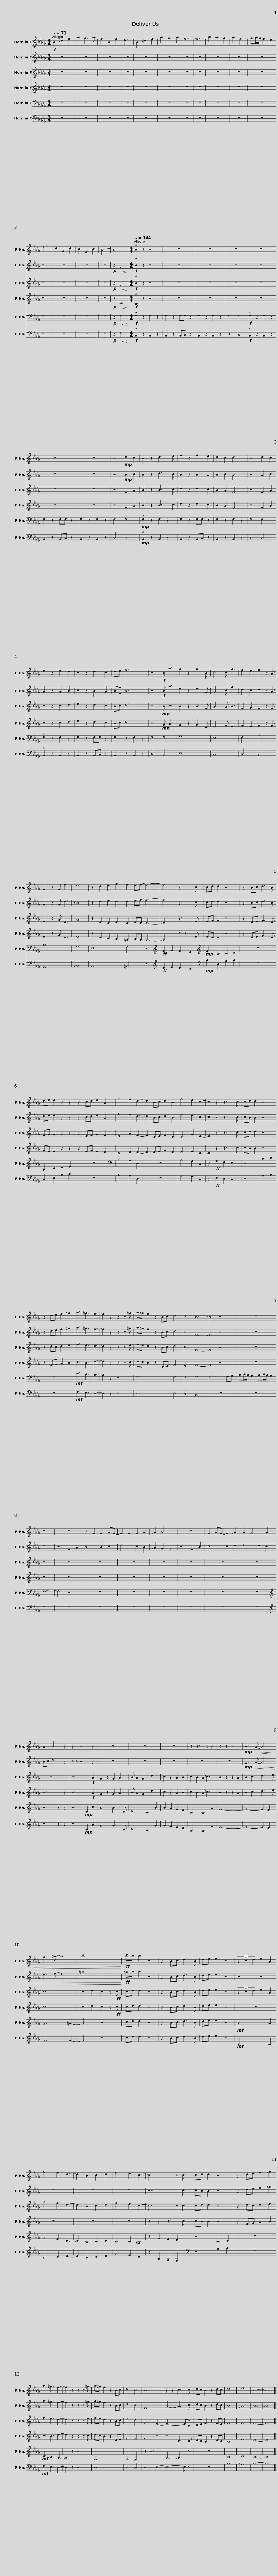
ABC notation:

X:1
%%score 1 2 3 4 5 6
L:1/8
Q:1/4=71
M:3/4
I:linebreak $
K:none
V:1 treble transpose=-7
V:2 treble transpose=-7
V:3 treble transpose=-7
V:4 treble transpose=-7
V:5 bass transpose=-7
V:6 bass transpose=-7
V:1
[K:Db]!f! B2 =d2 f2 | a2 g3 a | f2 B2 f2 | e6 | B2 =d2 f2 | %5
 a2 g3 a | f6- | f6 | b2 a2 g2 | a2 f4 | %10
 ga/g/ f2 e2 |$ f6 | d2 G2 d2 | c2 F2 c2 | B6- | %15
 B6 |[M:4/4][Q:1/4=144] !^!B2 z2 z4 | z8 | z8 | z8 | %20
 z8 | z8 |$ z8 | z4!mp! d2 c2 | B2 z2 d3 e | %25
 f2 z2 f2 e2 | d2 c2 d4 | z4 d2 c2 | e2 z2 e2 d2 | c2 z2 d2 c2 | %30
 de f6 |$ z4!f! B a3 | g2 z2 g3 B | c4 c g3 | f2 e2 f2 z A | %35
 G2 z2 G f3 | e8 | z2 d2 e2 g2 | f2 ef- f4- |$ f4 z3 c | %40
 cd d2 z4 | z2 Bc d3 B | de e2 z2 z2 | z2 cd e2 A2 | g4 f2 d2- | %45
 d2 Bc d2 B2 | f4 e2 c2- |$ c2 z2 z3 c | cd d2 z4 | z2 de f2 =g2 | %50
 a3 =g3 f2- | f2 z2 z2 z =g | a=g f2 z2 Bc | d4 c4 | B8- |$ %55
 B4 z4 | z8 | z8 | z8 | z2 G2 G2 AG- | %60
 G2 G2 G2 A2 | =A2 B6 | z8 | G2 AG- G2 =A2 |$ A2 G4 A2 | %65
 A2 B4 z2 | z2 z4 z2 | z8 | z8 | z8 | %70
 z2 z3 z z2 | z2 z2 z4 |$!mp! B3!<(! A- A4 | g3 =a- a4 | c'8!<)! | %75
!ff! c'b b2 z4 | z2 Bc d3 B | de e2 z4 | (3z2 c2 d2 e2 A2 |$ g4 f2 d2- | %80
 d2 B2 c2 d2 | f4 e2 c2- | c6 z c | cd d2 z4 | z2 de f2 =g2 | %85
 a3 =g3 f2- |$ f2 z2 z2 z =g | a=g f2 z2 Bc | d4 c4 | B8 | %90
 z2 z2 c3 c | dc B2 z2 dc | d8 | e8 | B8- | %95
 B8 |] %96
V:2
[K:Db] z6 | z6 | z6 | z6 | z6 | %5
 z6 | z6 | z6 | z6 | z6 | %10
 z6 |$ z6 | z6 | z6 | z6 | %15
!p! z2!<(! F4!<)! |[M:4/4]!f! !^!B2 z2 z4 | z8 | z8 | z8 | %20
 z8 | z8 |$ z8 | z4!mp! B2 c2 | B2 z2 d3 c | %25
 B2 z2 B2 A2 | B2 c2 B4 | z4 A2 c2 | A2 z2 A2 B2 | c2 z2 B2 A2 | %30
 BF B6 |$ z4!f! B a3 | e2 z2 e3 G | A4 c g3 | d2 c2 d2 z A | %35
 G2 z2 G d3 | =B8 | z2 d2 e2 d2 | d2 ef- f4- |$ f4 z3 c | %40
 cd d2 z4 | z2 Bc d3 B | de e2 z2 z2 | z2 cd e2 A2 | g4 f2 d2- | %45
 d2 Bc d2 B2 | f4 e2 c2- |$ c2 z2 z3 c | cB B2 z4 | z2 de f2 =g2 | %50
 a3 =g3 f2- | f2 z2 z2 z =g | a=g f2 z2 Bc | d4 c4 | F8- |$ %55
 F4 z4 | z8 | z8 | z4 F2 A2 | B4 B2 c2 | %60
 d4 c2 B2 | =A2 G2 F4 | z4 F2 B2 | c4 c2 d2 |$ e4 d2 c2 | %65
 Bc d4 z2 | z z z4 z2 | z8 | z8 | z8 | %70
 z8 | z8 |$!mp! G3!<(! A- A4 | e3 f- f4 | =a8!<)! | %75
!ff! =ab b2 z4 | z2 Bc d3 B | de e2 z4 | z4 z4 |$ z8 | %80
 z8 | z8 | z7 c | cB B2 z4 | z2 de f2 =g2 | %85
 a3 =g3 f2- |$ f2 z2 z2 z =g | a=g f2 z2 Bc | d4 c4 | F8 | %90
 A4- A3 c | dc B2 z2 dc | B8 | =A8 | B8- | %95
 B8 |] %96
V:3
[K:Db] z6 | z6 | z6 | z6 | z6 | %5
 z6 | z6 | z6 | z6 | z6 | %10
 z6 |$ z6 | z6 | z6 | z6 | %15
!p! z2!<(! F4!<)! |[M:4/4]!f! !^!B2 z2 z4 | z8 | z8 | z8 | %20
 z8 | z8 |$ z8 | z4 F2 A2 | B2 z2 B3 c | %25
 d2 z2 d2 c2 | B2 A2 F4 | z4 F2 A2 | c2 z2 c2 d2 | e2 z2 d2 c2 | %30
 Bc d6 |$ z4!mp! B c3 | B2 z2 B3 F | A4 A B3 | F2 G2 F2 z F | %35
 E2 z2 G D3 | G8 | z2 D2 C2 D2 | C2 DC- C4- |$ C4 z3 E | %40
 EF F2 z4 | z2 DE F3 D | FG G2 z2 z2 | z2 EF G2 F2 | E4 A2 F2- | %45
 F2 DE F2 D2 | D4 G2 E2- |$ E2 z2 z3 c | cd d2 z4 | z2 dc d2 e2 | %50
 f3 e3 d2- | d2 z2 z2 z e | fe d2 z2 Bc | d4 c4 | F8- |$ %55
 F4 z4 | z8 | z8 | z8 | z8 | %60
 z8 | z8 | z8 | z8 |$ z8 | %65
 z8 | z6!f! A2 | G2 z2 G2 A2 | B A2 G2 d3 | c2 z2 A2 B2 | %70
 c2 B2 A c3 | B2 z2 z2 A2 |$ B2 c2 d3 e | c8 | c2 d2 c2 z!ff! c | %75
 cd d2 z4 | z2 Bc d3 B | de e2 z4 | (3z2 c2 d2 e2 A2 |$ g4 f2 d2- | %80
 d2 B2 c2 d2 | f4 e2 c2- | c6 z c | cd d2 z4 | z2 dc d2 e2 | %85
 f3 e3 d2- |$ d2 z2 z2 z e | fe d2 z2 Bc | d4 c4 | F4 E4- | %90
 E6- EC | DE F2 z2 FE | F8 | F8 | F8- | %95
 F8 |] %96
V:4
[K:Db] z6 | z6 | z6 | z6 | z6 | %5
 z6 | z6 | z6 | z6 | z6 | %10
 z6 |$ z6 | z6 | z6 | z6 | %15
!p! z2!<(! C4!<)! |[M:4/4]!f! !^!B,2 z2 z4 | z8 | z8 | z8 | %20
 z8 | z8 |$ z8 | z4 F2 A2 | B2 z2 B3 c | %25
 d2 z2 d2 c2 | B2 A2 F4 | z4 F2 A2 | c2 z2 c2 d2 | e2 z2 d2 c2 | %30
 Bc d6 |$ z4!mp! G A3 | G2 z2 G3 D | E4 F E3 | F2 E2 F2 z F | %35
 E2 z2 G D3 | E8 | z2 D2 C2 B,2 | =A,2 B,A,- A,4- |$ A,4 z z2 E | %40
 ED D2 z4 | z2 DE F3 D | FE E2 z2 z2 | z2 EF E2 D2 | C4 D2 D2- | %45
 D2 DE F2 D2 | D4 E2 C2- |$ C2 z2 z3 c | cB B2 z4 | z2 FG A2 B2 | %50
 c3 B3 d2- | d2 z2 z2 z c | dc B2 z2 DE | F4 E4 | F8- |$ %55
 F4 z4 | z8 | z8 | z8 | z8 | %60
 z8 | z8 | z8 | z8 |$ z8 | %65
 z6 z2 | z6!f! A2 | G2 z2 G2 A2 | B A2 G2 d3 | c2 z2 A2 B2 | %70
 c2 B2 A c3 | B2 z2 z2 A2 |$ B2 c2 d3 e | c8 | c2 d2 c2 z!ff! c | %75
 cd d2 z4 | z2 Bc d3 B | de e2 z4 | z8 |$ z8 | %80
 z8 | z8 | z2 z2 z3 c | cB B2 z4 | z2 FG A2 B2 | %85
 c3 B3 d2- |$ d2 z2 z2 z c | dc B2 z2 DE | F4 E4 | F4 z4 | %90
 z4 C3 C | DC B,2 z2 DC | B,8 | E8 | D8- | %95
 D8 |] %96
V:5
[K:Db] z6 | z6 | z6 | z6 | z6 | %5
 z6 | z6 | z6 | z6 | z6 | %10
 z6 |$ z6 | z6 | z6 | z6 | %15
!p! z2!<(! F,4!<)! |[M:4/4]!f! !^!F,2 z2 F,2 z2 | F,2 z2 F,F, z2 | F,2 z2 F,2 z2 | F,4 F,4 | %20
!f! !^!F,2 z2 F,2 z2 | F,2 z2 F,F, z2 |$ F,2 z2 F,2 z2 | F,4 F,4 |!mp! !^!F,2 z2 F,2 z2 | %25
 F,2 z2 F,F, z2 | F,2 z2 F,2 z2 | F,4 F,4 | !^!F,2 z2 F,2 z2 | F,2 z2 F,F, z2 | %30
 F,2 z2 F,2 z2 |$ F,4 F,4 | G,8 | E,8 | F,4 A,4 | %35
 B,8 | G,8 | E,8 | F,4 z4 |$[K:treble]!ff! F2 G2 F2 E2 | %40
[K:treble]!mp! F2 B,2 C2 D2 | z8 | A,2 C2 D2 E2 | z8 |[K:bass] B,4 A,2 D,2 | %45
 z8 | A,4 G,2 C,2 |$ z2!ff! G,2 F,2 E,2 | z4 C2 D2 | z8 | %50
!mf! C3 B,3 A,2- | A,2 z2 z4 | F,8 | F,4 E,4 | F,8 |$ %55
 F,6 F,G, | A,B,/A,/ G,2 A,B,/A,/ G,2 | F,8- | F,4 z4 | z8 | %60
 z8 | z8 | z8 | z8 |$ z8 | %65
[K:treble] z4 z2 z2 | z4!mp! D2 c2 | B4 B3 D | E4 C2 B2 | B2 A2 G2 F2 | %70
 B,4 B,2 A2 | G8- |$ G4- G2 F2 | G6 =A2- | A4 z4 | %75
 cd d2 z4 | z2 Bc d3 B | de e2 z4 |!mf! B6 A2 |$ G4 F2 D2- | %80
 D2 B,2 C2 D2 | C4 C2 =A,2 | z2 G2 F2 E2 | z4 C2 D2 | z8 | %85
!mf! C3 B,3 A,2- |$ A,2 z2 z4 | F,8 | F,4 E,4 | z2 z6 | %90
 A,4- A,3 z | z8 | B,8 | C8 | B,8- | %95
 B,8 |] %96
V:6
[K:Db] z6 | z6 | z6 | z6 | z6 | %5
 z6 | z6 | z6 | z6 | z6 | %10
 z6 |$ z6 | z6 | z6 | z6 | %15
!p! z2!<(! F,4!<)! |[M:4/4]!f! !^!B,,2 z2 B,,2 z2 | B,,2 z2 B,,C, z2 | B,,2 z2 B,,2 z2 | D,4 C,4 | %20
!f! !^!B,,2 z2 B,,2 z2 | B,,2 z2 B,,C, z2 |$ B,,2 z2 B,,2 z2 | D,4 C,4 |!mp! !^!B,,2 z2 B,,2 z2 | %25
 B,,2 z2 B,,C, z2 | B,,2 z2 B,,2 z2 | D,4 C,4 | !^!B,,2 z2 B,,2 z2 | B,,2 z2 B,,C, z2 | %30
 B,,2 z2 B,,2 z2 |$ D,4 C,4 | E,8 | C,8 | D,4 C,4 | %35
 G,,8 | =B,,8 | A,,8 | =A,,4 z4 |$[K:treble]!ff! D2 E2 D2 C2 | %40
[K:bass]!mp! B,2 D,2 A,2 B,2 | z8 | C,2 E,2 B,2 C2 | z8 | B,4 A,2 D,2 | %45
 z8 | A,4 G,2 C,2 |$ z2!ff! E,2 D,2 C,2 | z4 A,2 B,2 | z8 | %50
!mf! F,3 E,3 D,2- | D,2 z2 z4 | D,8 | D,4 C,4 | B,,8 |$ %55
 z8 | z8 | z8 | z8 | z8 | %60
 z8 | z8 | z8 | z8 |$ z8 | %65
[K:treble] z4 z2 z2 | z4!mp! B,2 A2 | G4 G3 B, | C4 A,2 G2 | G2 F2 E2 D2 | %70
 G,4 G,2 F2 | E8- |$ E4- E2 D2 | E6 F2- | F4 z4 | %75
 cd d2 z4 | z2 Bc d3 B | de e2 z4 |!mf! B,6 A,2 |$ B,4 C2 D2- | %80
 D2 B,2 C2 D2 | F4 E2 C2 | z2 G,2 F,2 E,2 |[K:bass] z4 A,2 B,2 | z8 | %85
!mf! F,3 E,3 D,2- |$ D,2 z2 z4 | D,8 | D,4 C,4 | z4 E,4- | %90
 E,6- E, z | z8 | B,8 | =A,8 | B,8- | %95
 B,8 |] %96
